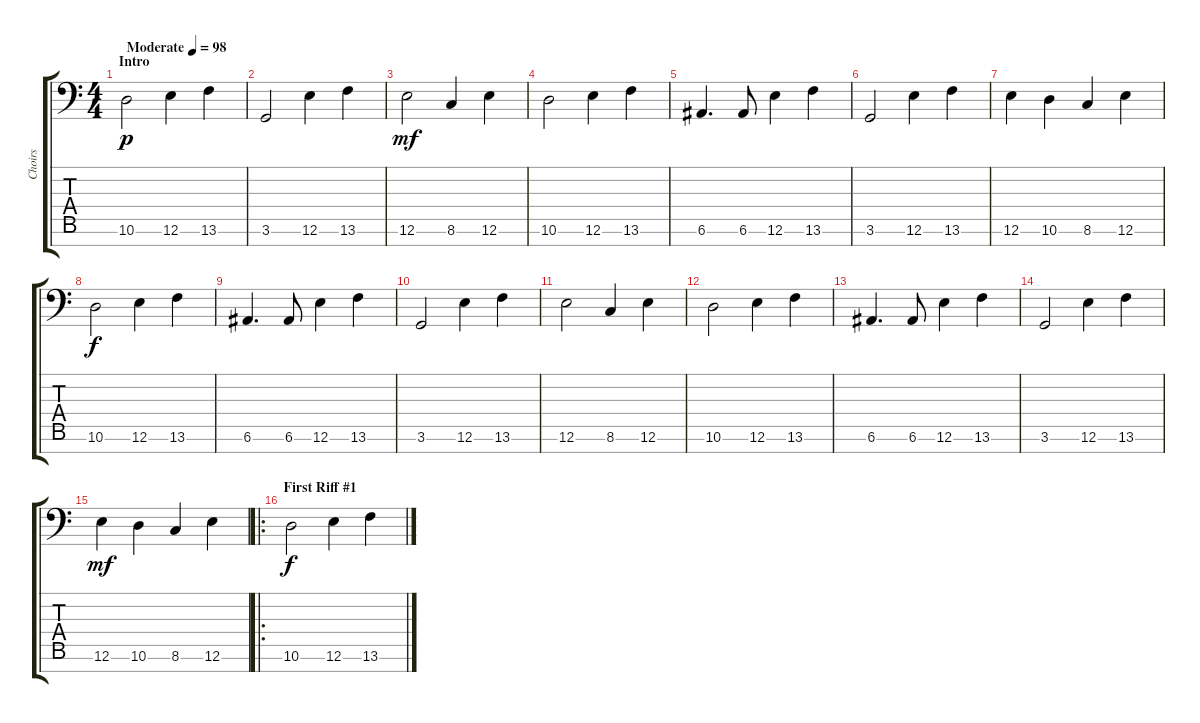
\track ("Choirs" "Choirs") {instrument choiraahs}
\staff {score tabs}
\tuning (E4 B3 G3 D3 A2 E2 A1) {hide}
\ts (4 4)
\section ("" "Intro")
\tempo (98 "Moderate")
\clef f4
\ks c
10.6.2{dy p instrument choiraahs} 12.6.4 13.6.4 |
3.6.2 12.6.4 13.6.4 |
12.6.2{dy mf} 8.6.4 12.6.4 |
10.6.2 12.6.4 13.6.4 |
6.6.4{d} 6.6.8 12.6.4 13.6.4 |
3.6.2 12.6.4 13.6.4 |
12.6.4 10.6.4 8.6.4 12.6.4 |
10.6.2{dy f} 12.6.4 13.6.4 |
6.6.4{d} 6.6.8 12.6.4 13.6.4 |
3.6.2 12.6.4 13.6.4 |
12.6.2 8.6.4 12.6.4 |
10.6.2 12.6.4 13.6.4 |
6.6.4{d} 6.6.8 12.6.4 13.6.4 |
3.6.2 12.6.4 13.6.4 |
12.6.4{dy mf} 10.6.4 8.6.4 12.6.4 |
\ro
\section ("" "First Riff #1")
10.6.2{dy f} 12.6.4 13.6.4
